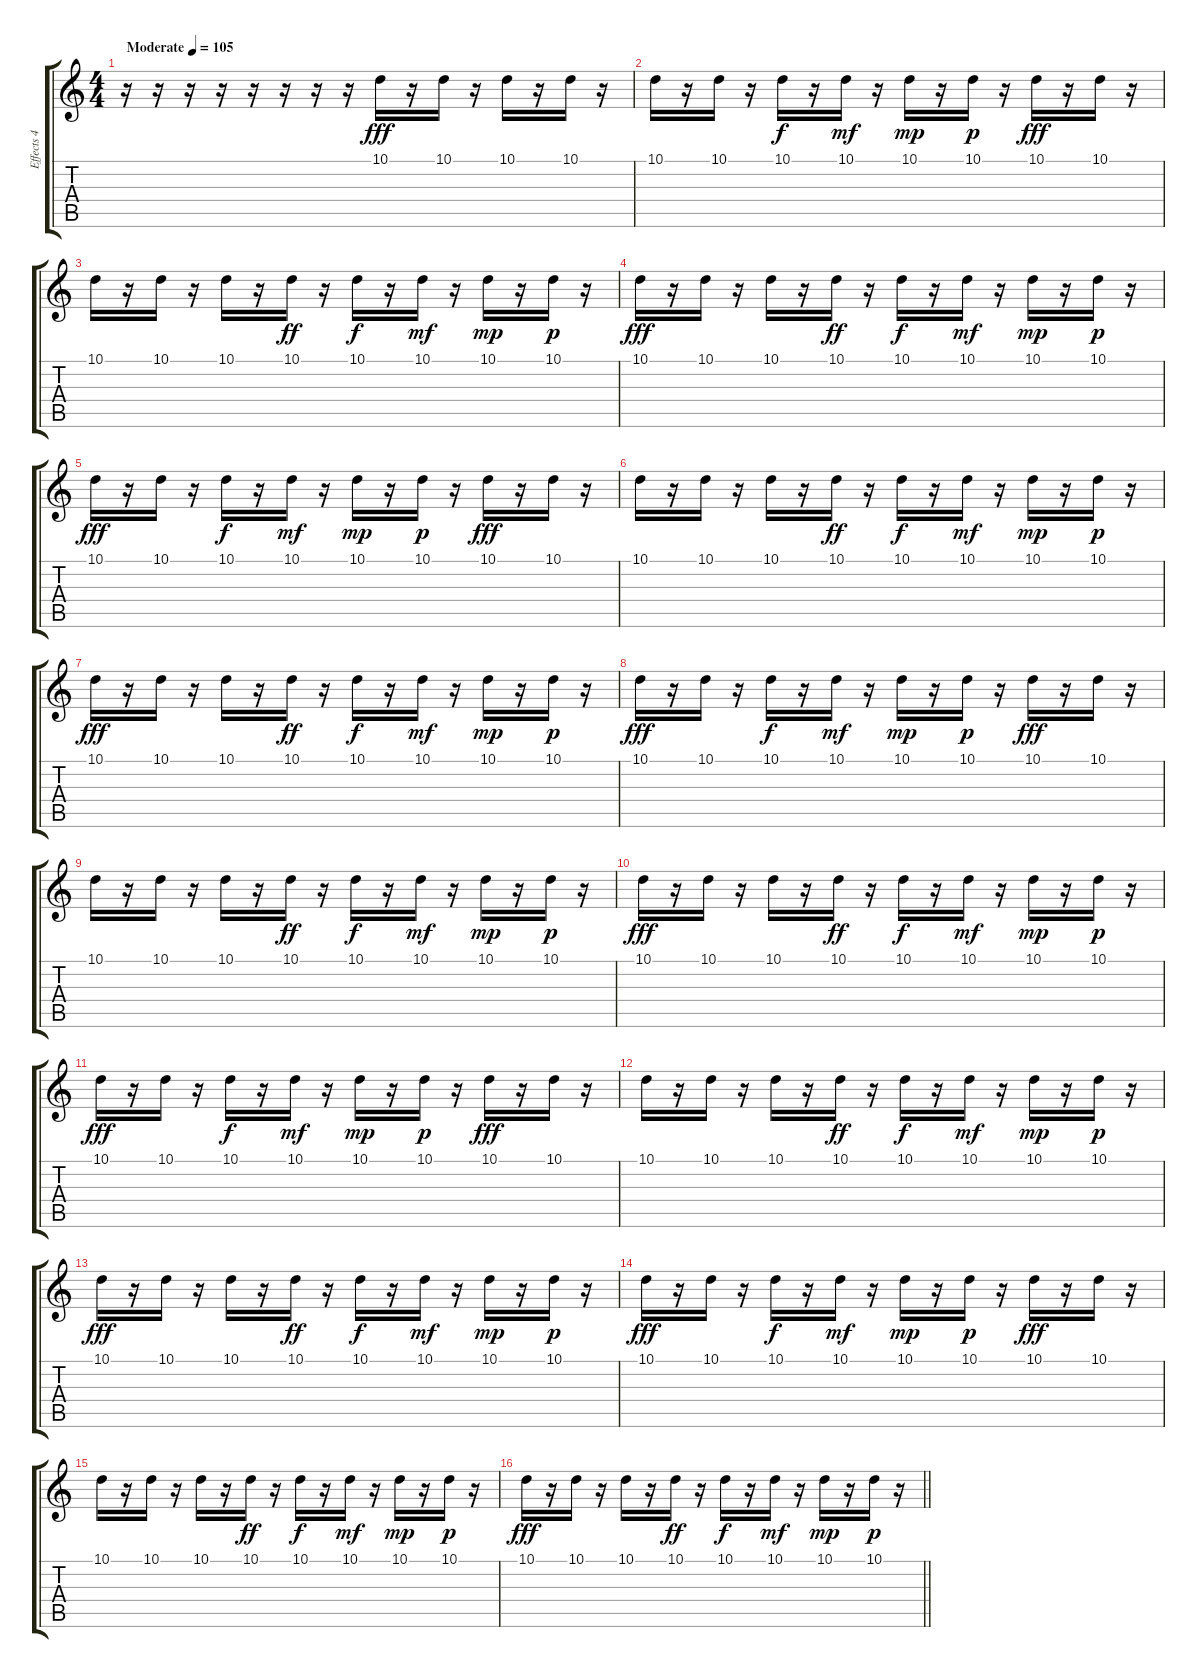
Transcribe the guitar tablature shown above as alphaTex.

\track ("Effects 4" "Effects 4") {instrument pad6metallic}
\staff {score tabs}
\tuning (E4 B3 G3 D3 A2 E2) {hide}
\ts (4 4)
\tempo (105 "Moderate")
\clef g2
\ks c
r.16{dy fff instrument pad6metallic} r.16 r.16 r.16 r.16 r.16 r.16 r.16 10.1.16 r.16 10.1.16 r.16 10.1.16 r.16 10.1.16 r.16 |
10.1.16 r.16 10.1.16 r.16 10.1.16{dy f} r.16 10.1.16{dy mf} r.16 10.1.16{dy mp} r.16 10.1.16{dy p} r.16 10.1.16{dy fff} r.16 10.1.16 r.16 |
10.1.16 r.16 10.1.16 r.16 10.1.16 r.16 10.1.16{dy ff} r.16 10.1.16{dy f} r.16 10.1.16{dy mf} r.16 10.1.16{dy mp} r.16 10.1.16{dy p} r.16 |
10.1.16{dy fff} r.16 10.1.16 r.16 10.1.16 r.16 10.1.16{dy ff} r.16 10.1.16{dy f} r.16 10.1.16{dy mf} r.16 10.1.16{dy mp} r.16 10.1.16{dy p} r.16 |
10.1.16{dy fff} r.16 10.1.16 r.16 10.1.16{dy f} r.16 10.1.16{dy mf} r.16 10.1.16{dy mp} r.16 10.1.16{dy p} r.16 10.1.16{dy fff} r.16 10.1.16 r.16 |
10.1.16 r.16 10.1.16 r.16 10.1.16 r.16 10.1.16{dy ff} r.16 10.1.16{dy f} r.16 10.1.16{dy mf} r.16 10.1.16{dy mp} r.16 10.1.16{dy p} r.16 |
10.1.16{dy fff} r.16 10.1.16 r.16 10.1.16 r.16 10.1.16{dy ff} r.16 10.1.16{dy f} r.16 10.1.16{dy mf} r.16 10.1.16{dy mp} r.16 10.1.16{dy p} r.16 |
10.1.16{dy fff} r.16 10.1.16 r.16 10.1.16{dy f} r.16 10.1.16{dy mf} r.16 10.1.16{dy mp} r.16 10.1.16{dy p} r.16 10.1.16{dy fff} r.16 10.1.16 r.16 |
10.1.16 r.16 10.1.16 r.16 10.1.16 r.16 10.1.16{dy ff} r.16 10.1.16{dy f} r.16 10.1.16{dy mf} r.16 10.1.16{dy mp} r.16 10.1.16{dy p} r.16 |
10.1.16{dy fff} r.16 10.1.16 r.16 10.1.16 r.16 10.1.16{dy ff} r.16 10.1.16{dy f} r.16 10.1.16{dy mf} r.16 10.1.16{dy mp} r.16 10.1.16{dy p} r.16 |
10.1.16{dy fff} r.16 10.1.16 r.16 10.1.16{dy f} r.16 10.1.16{dy mf} r.16 10.1.16{dy mp} r.16 10.1.16{dy p} r.16 10.1.16{dy fff} r.16 10.1.16 r.16 |
10.1.16 r.16 10.1.16 r.16 10.1.16 r.16 10.1.16{dy ff} r.16 10.1.16{dy f} r.16 10.1.16{dy mf} r.16 10.1.16{dy mp} r.16 10.1.16{dy p} r.16 |
10.1.16{dy fff} r.16 10.1.16 r.16 10.1.16 r.16 10.1.16{dy ff} r.16 10.1.16{dy f} r.16 10.1.16{dy mf} r.16 10.1.16{dy mp} r.16 10.1.16{dy p} r.16 |
10.1.16{dy fff} r.16 10.1.16 r.16 10.1.16{dy f} r.16 10.1.16{dy mf} r.16 10.1.16{dy mp} r.16 10.1.16{dy p} r.16 10.1.16{dy fff} r.16 10.1.16 r.16 |
10.1.16 r.16 10.1.16 r.16 10.1.16 r.16 10.1.16{dy ff} r.16 10.1.16{dy f} r.16 10.1.16{dy mf} r.16 10.1.16{dy mp} r.16 10.1.16{dy p} r.16 |
\barLineRight lightlight
10.1.16{dy fff} r.16 10.1.16 r.16 10.1.16 r.16 10.1.16{dy ff} r.16 10.1.16{dy f} r.16 10.1.16{dy mf} r.16 10.1.16{dy mp} r.16 10.1.16{dy p} r.16
